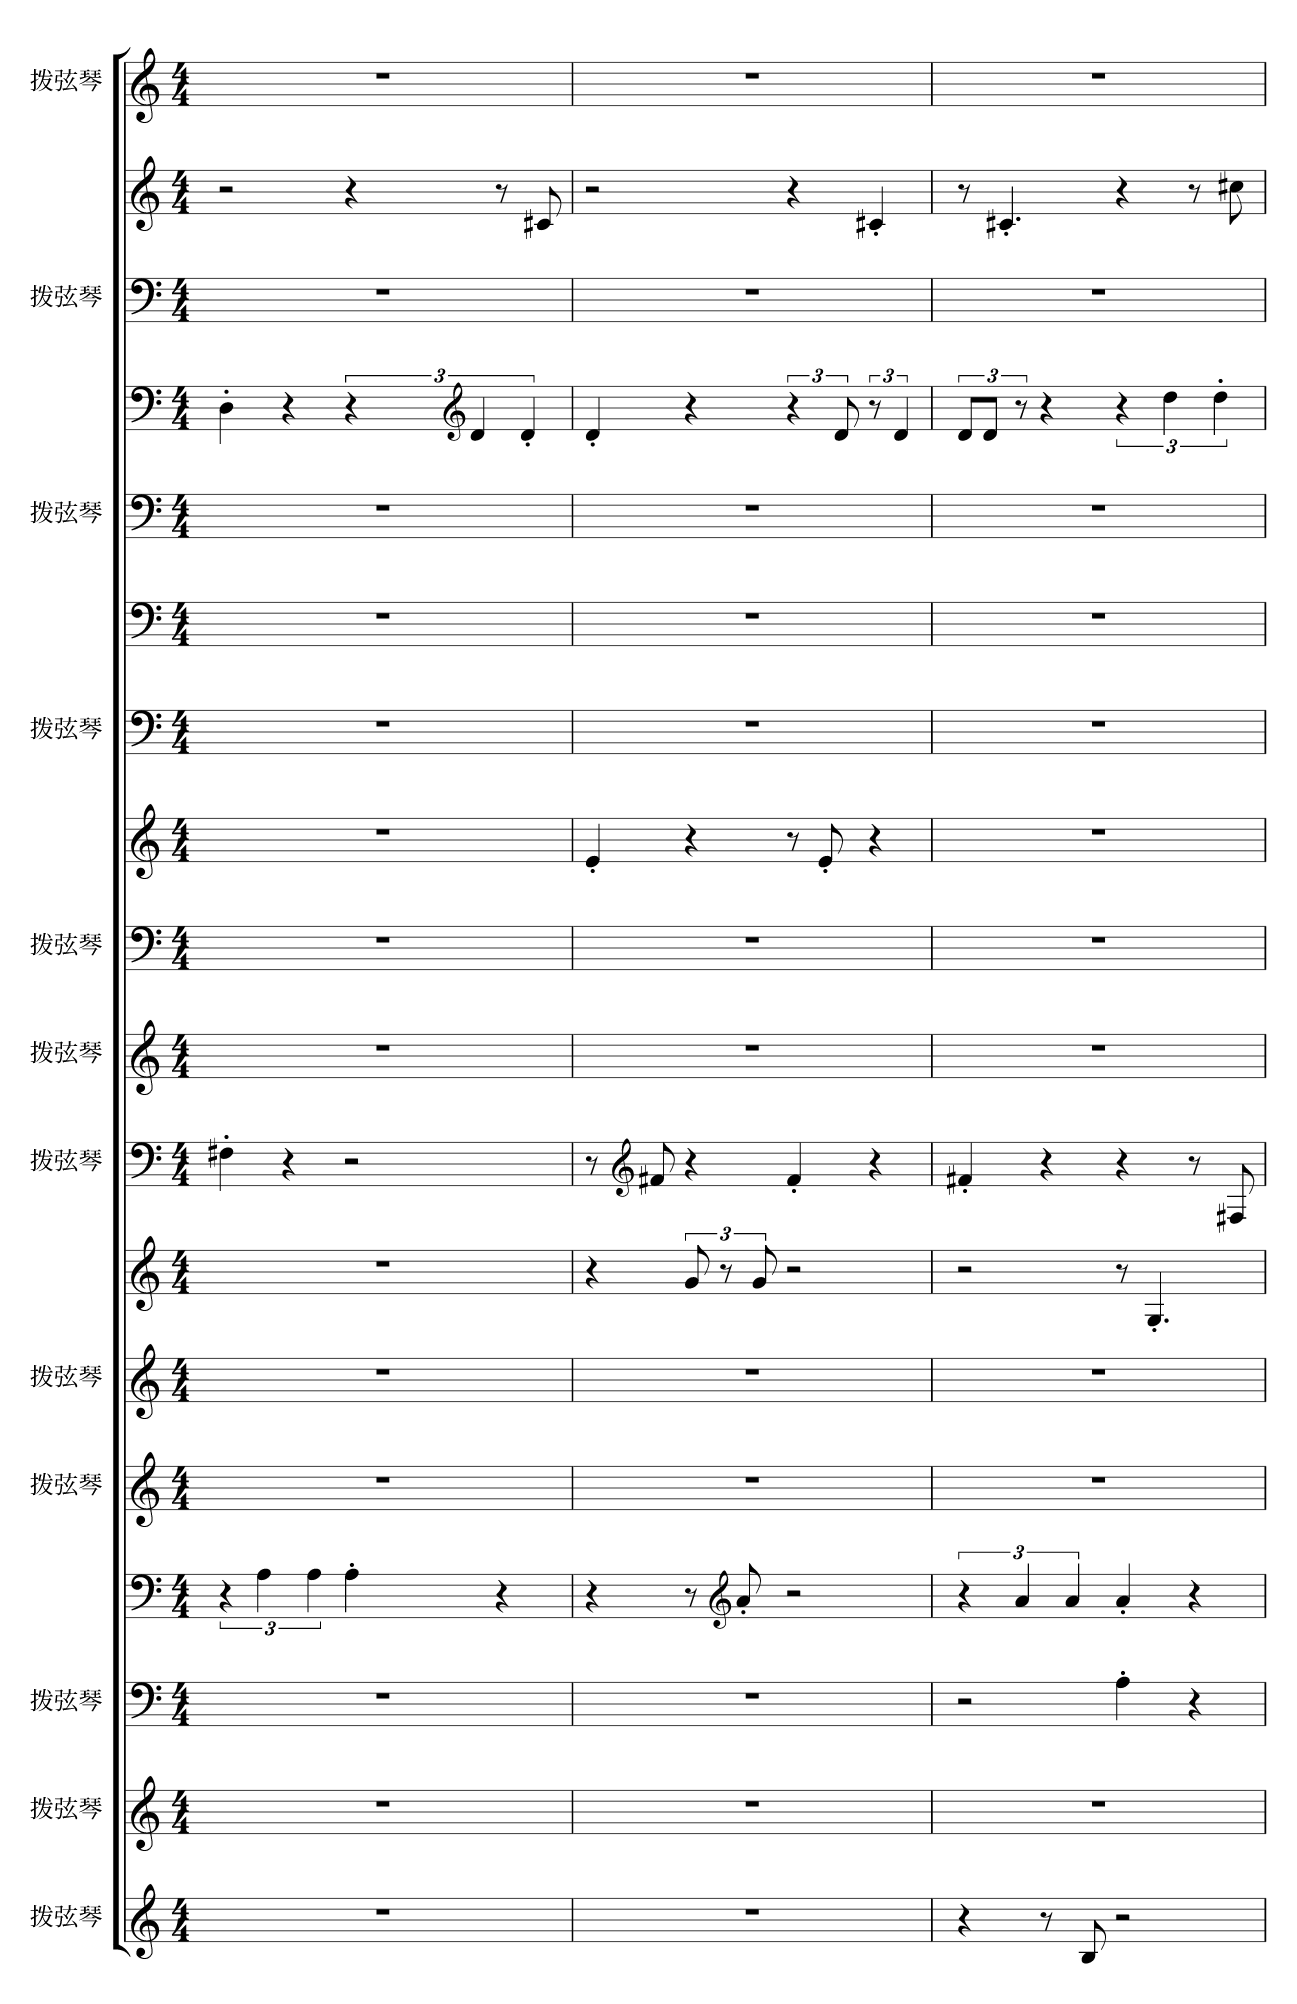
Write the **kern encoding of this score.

**kern	**kern	**kern	**kern	**kern	**kern	**kern	**kern	**kern	**kern	**kern	**kern	**kern	**kern	**kern	**kern	**kern	**kern
*part12	*part11	*part10	*part10	*part9	*part8	*part8	*part7	*part6	*part5	*part5	*part4	*part4	*part3	*part3	*part2	*part2	*part1
*staff18	*staff17	*staff16	*staff15	*staff14	*staff13	*staff12	*staff11	*staff10	*staff9	*staff8	*staff7	*staff6	*staff5	*staff4	*staff3	*staff2	*staff1
*I"拨弦琴	*I"拨弦琴	*I"拨弦琴	*	*I"拨弦琴	*I"拨弦琴	*	*I"拨弦琴	*I"拨弦琴	*I"拨弦琴	*	*I"拨弦琴	*	*I"拨弦琴	*	*I"拨弦琴	*	*I"拨弦琴
*clefG2	*clefG2	*clefF4	*clefF4	*clefG2	*clefG2	*clefG2	*clefF4	*clefG2	*clefF4	*clefG2	*clefF4	*clefF4	*clefF4	*clefF4	*clefF4	*clefG2	*clefG2
*k[]	*k[]	*k[]	*k[]	*k[]	*k[]	*k[]	*k[]	*k[]	*k[]	*k[]	*k[]	*k[]	*k[]	*k[]	*k[]	*k[]	*k[]
*M4/4	*M4/4	*M4/4	*M4/4	*M4/4	*M4/4	*M4/4	*M4/4	*M4/4	*M4/4	*M4/4	*M4/4	*M4/4	*M4/4	*M4/4	*M4/4	*M4/4	*M4/4
*MM133	*MM133	*MM133	*MM133	*MM133	*MM133	*MM133	*MM133	*MM133	*MM133	*MM133	*MM133	*MM133	*MM133	*MM133	*MM133	*MM133	*MM133
=1	=1	=1	=1	=1	=1	=1	=1	=1	=1	=1	=1	=1	=1	=1	=1	=1	=1
1r	1r	1r	6r	1r	1r	1r	4F#X'\	1r	1r	1r	1r	1r	1r	4D'\	1r	2r	1r
.	.	.	6A\	.	.	.	.	.	.	.	.	.	.	.	.	.	.
.	.	.	.	.	.	.	4r	.	.	.	.	.	.	4r	.	.	.
.	.	.	6A\	.	.	.	.	.	.	.	.	.	.	.	.	.	.
.	.	.	4A'\	.	.	.	2r	.	.	.	.	.	.	6r	.	4r	.
*	*	*	*	*	*	*	*	*	*	*	*	*	*	*clefG2	*	*	*
.	.	.	.	.	.	.	.	.	.	.	.	.	.	6d/	.	.	.
.	.	.	4r	.	.	.	.	.	.	.	.	.	.	.	.	8r	.
.	.	.	.	.	.	.	.	.	.	.	.	.	.	6d'/	.	.	.
.	.	.	.	.	.	.	.	.	.	.	.	.	.	.	.	8c#X/	.
=2	=2	=2	=2	=2	=2	=2	=2	=2	=2	=2	=2	=2	=2	=2	=2	=2	=2
1r	1r	1r	4r	1r	1r	4r	8r	1r	1r	4e'/	1r	1r	1r	4d'/	1r	2r	1r
*	*	*	*	*	*	*	*clefG2	*	*	*	*	*	*	*	*	*	*
.	.	.	.	.	.	.	8f#X/	.	.	.	.	.	.	.	.	.	.
.	.	.	8r	.	.	12g/	4r	.	.	4r	.	.	.	4r	.	.	.
.	.	.	.	.	.	12r	.	.	.	.	.	.	.	.	.	.	.
*	*	*	*clefG2	*	*	*	*	*	*	*	*	*	*	*	*	*	*
.	.	.	8a'/	.	.	.	.	.	.	.	.	.	.	.	.	.	.
.	.	.	.	.	.	12g/	.	.	.	.	.	.	.	.	.	.	.
.	.	.	2r	.	.	2r	4f#'/	.	.	8r	.	.	.	6r	.	4r	.
.	.	.	.	.	.	.	.	.	.	8e'/	.	.	.	.	.	.	.
.	.	.	.	.	.	.	.	.	.	.	.	.	.	12d/	.	.	.
.	.	.	.	.	.	.	4r	.	.	4r	.	.	.	12r	.	4c#X'/	.
.	.	.	.	.	.	.	.	.	.	.	.	.	.	6d/	.	.	.
=3	=3	=3	=3	=3	=3	=3	=3	=3	=3	=3	=3	=3	=3	=3	=3	=3	=3
4r	1r	2r	6r	1r	1r	2r	4f#X'/	1r	1r	1r	1r	1r	1r	12d/L	1r	8r	1r
.	.	.	.	.	.	.	.	.	.	.	.	.	.	12d/J	.	.	.
.	.	.	.	.	.	.	.	.	.	.	.	.	.	.	.	4.c#X'/	.
.	.	.	6a/	.	.	.	.	.	.	.	.	.	.	12r	.	.	.
8r	.	.	.	.	.	.	4r	.	.	.	.	.	.	4r	.	.	.
.	.	.	6a/	.	.	.	.	.	.	.	.	.	.	.	.	.	.
8B/	.	.	.	.	.	.	.	.	.	.	.	.	.	.	.	.	.
2r	.	4A'\	4a'/	.	.	8r	4r	.	.	.	.	.	.	6r	.	4r	.
.	.	.	.	.	.	4.G'/	.	.	.	.	.	.	.	.	.	.	.
.	.	.	.	.	.	.	.	.	.	.	.	.	.	6dd\	.	.	.
.	.	4r	4r	.	.	.	8r	.	.	.	.	.	.	.	.	8r	.
.	.	.	.	.	.	.	.	.	.	.	.	.	.	6dd'\	.	.	.
.	.	.	.	.	.	.	8F#X/	.	.	.	.	.	.	.	.	8cc#X\	.
=	=	=	=	=	=	=	=	=	=	=	=	=	=	=	=	=	=
*-	*-	*-	*-	*-	*-	*-	*-	*-	*-	*-	*-	*-	*-	*-	*-	*-	*-
